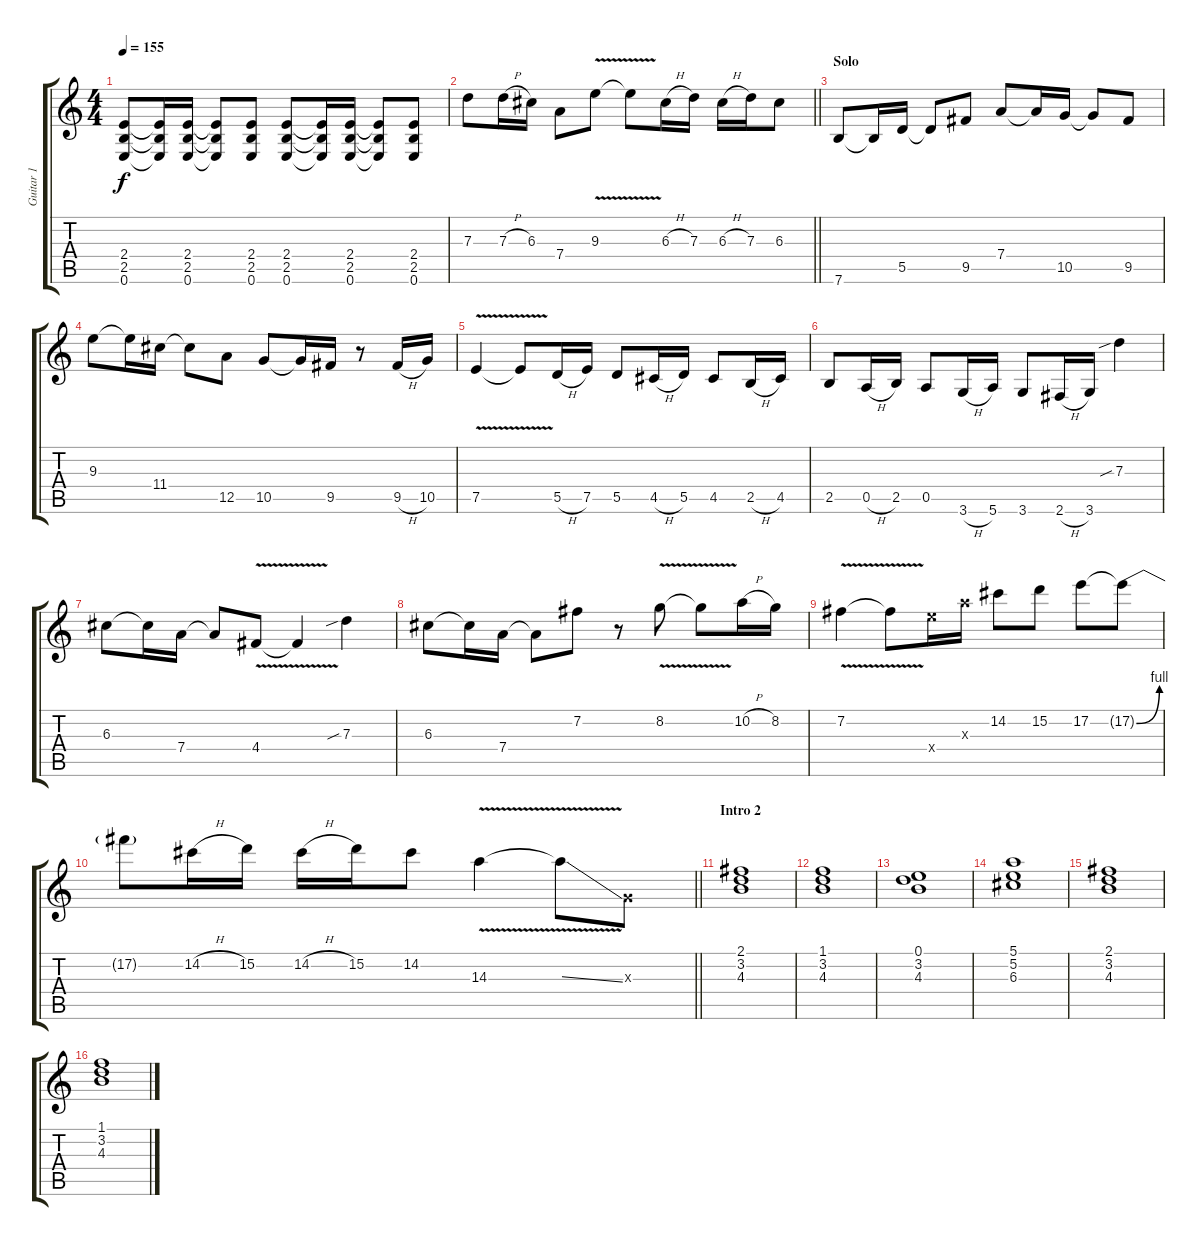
\track ("Guitar 1" "Guitar 1") {instrument overdrivenguitar}
\staff {score tabs}
\tuning (E4 B3 G3 D3 A2 E2) {hide}
\ts (4 4)
\tempo 155
\clef g2
\ks c
(2.4 2.5 0.6).8{dy f} (2.4{t} 2.5{t} 0.6{t}).16 (2.4 2.5 0.6).16 (2.4{t} 2.5{t} 0.6{t}).8 (2.4 2.5 0.6).8 (2.4 2.5 0.6).8 (2.4{t} 2.5{t} 0.6{t}).16 (2.4 2.5 0.6).16 (2.4{t} 2.5{t} 0.6{t}).8 (2.4 2.5 0.6).8 |
\barLineRight lightlight
7.3.8 7.3{h}.16 6.3.16 7.4.8 9.3{v}.8 9.3{t}.8 6.3{h}.16 7.3.16 6.3{h}.16 7.3.16 6.3.8 |
\section ("" "Solo")
7.6.8 7.6{t}.16 5.5.16 5.5{t}.8 9.5.8 7.4.8 7.4{t}.16 10.5.16 10.5{t}.8 9.5.8 |
9.3.8 9.3{t}.16 11.4.16 11.4{t}.8 12.5.8 10.5.8 10.5{t}.16 9.5.16 r.8 9.5{h}.16 10.5.16 |
7.5{v}.4 7.5{t}.8 5.5{h}.16 7.5.16 5.5.8 4.5{h}.16 5.5.16 4.5.8 2.5{h}.16 4.5.16 |
2.5.8 0.5{h}.16 2.5.16 0.5.8 3.6{h}.16 5.6.16 3.6.8 2.6{h}.16 3.6.16 7.3{sib}.4 |
6.3.8 6.3{t}.16 7.4.16 7.4{t}.8 4.4{v}.8 4.4{t}.4 7.3{sib}.4 |
6.3.8 6.3{t}.16 7.4.16 7.4{t}.8 7.2.8 r.8 8.2{v}.8 8.2{t}.8 10.2{h}.16 8.2.16 |
7.2{v}.4 7.2{t}.8 14.4{x}.16 14.3{x}.16 14.2.8 15.2.8 17.2.8 17.2{be (bend 0 0 60 4) t}.8 |
\barLineRight lightlight
17.2{t}.8 14.2{h}.16 15.2.16 14.2{h}.16 15.2.16 14.2.8 14.3{v}.4 14.3{ss t}.8 0.3{x}.8 |
\section ("" "Intro 2")
(2.1 3.2 4.3).1{instrument electricguitarclean} |
(1.1 3.2 4.3).1 |
(0.1 3.2 4.3).1 |
(5.1 5.2 6.3).1 |
(2.1 3.2 4.3).1 |
(1.1 3.2 4.3).1
